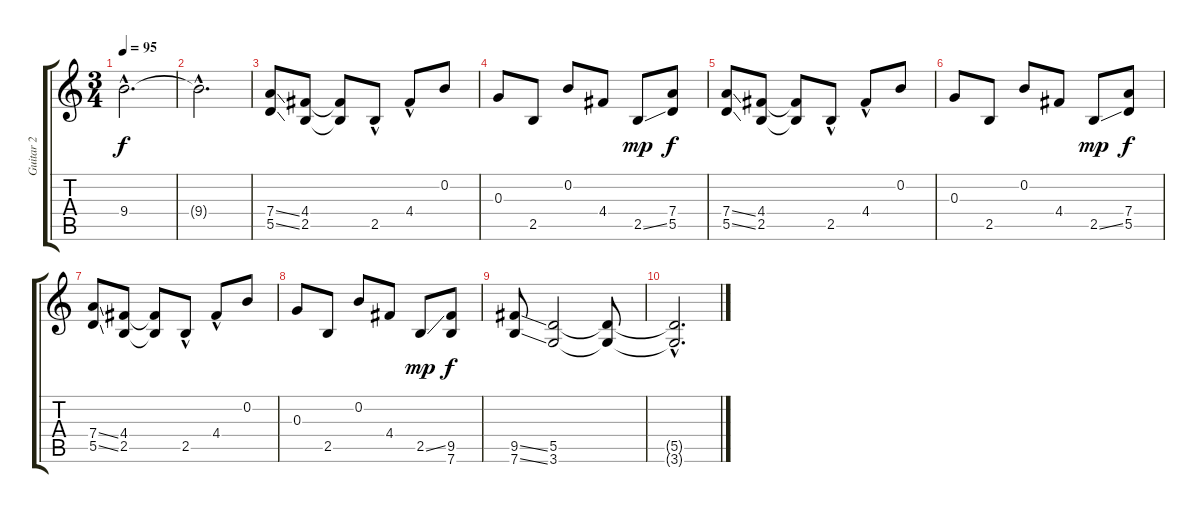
\track ("Guitar 2" "Guitar 2") {instrument electricguitarclean}
\staff {score tabs}
\tuning (E4 B3 G3 D3 A2 E2) {hide}
\ts (3 4)
\tempo 95
\clef g2
\ks c
9.4{hac t}.2{d dy f} |
9.4{hac t}.2{d} |
(7.4{ss} 5.5{ss}).8{volume 6 instrument electricguitarclean} (4.4 2.5).8 (4.4{t} 2.5{t}).8 2.5{hac}.8 4.4{hac}.8 0.2.8 |
0.3.8 2.5.8 0.2.8 4.4.8 2.5{ss}.8{dy mp} (7.4 5.5).8{dy f} |
(7.4{ss} 5.5{ss}).8 (4.4 2.5).8 (4.4{t} 2.5{t}).8 2.5{hac}.8 4.4{hac}.8 0.2.8 |
0.3.8 2.5.8 0.2.8 4.4.8 2.5{ss}.8{dy mp} (7.4 5.5).8{dy f} |
(7.4{ss} 5.5{ss}).8 (4.4 2.5).8 (4.4{t} 2.5{t}).8 2.5{hac}.8 4.4{hac}.8 0.2.8 |
0.3.8 2.5.8 0.2.8 4.4.8 2.5{ss}.8{dy mp} (9.5 7.6).8{dy f} |
(9.5{ss} 7.6{ss}).8 (5.5 3.6).2 (5.5{t} 3.6{t}).8 |
(5.5{hac t} 3.6{hac t}).2{d}
